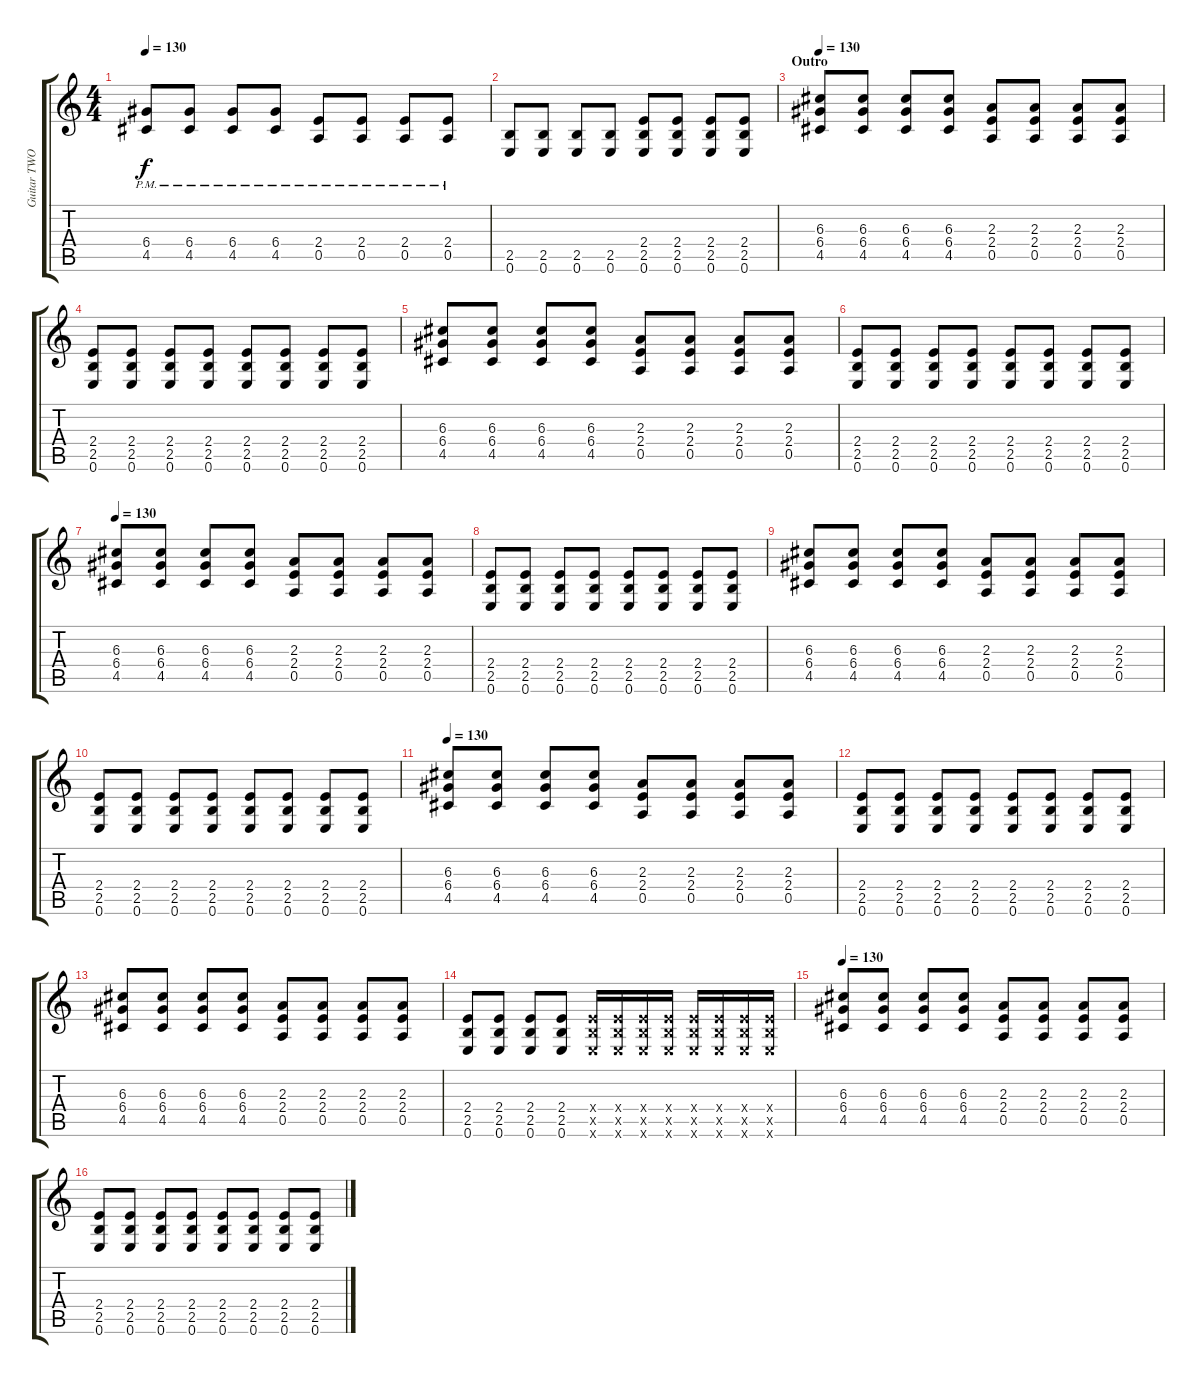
\track ("Guitar TWO" "Guitar TWO") {instrument distortionguitar}
\staff {score tabs}
\tuning (E4 B3 G3 D3 A2 E2) {hide}
\ts (4 4)
\tempo 130
\clef g2
\ks c
(6.4{pm} 4.5{pm}).8{dy f} (6.4{pm} 4.5{pm}).8 (6.4{pm} 4.5{pm}).8 (6.4{pm} 4.5{pm}).8 (2.4{pm} 0.5{pm}).8 (2.4{pm} 0.5{pm}).8 (2.4{pm} 0.5{pm}).8 (2.4{pm} 0.5{pm}).8 |
(2.5 0.6).8 (2.5 0.6).8 (2.5 0.6).8 (2.5 0.6).8 (2.4 2.5 0.6).8 (2.4 2.5 0.6).8 (2.4 2.5 0.6).8 (2.4 2.5 0.6).8 |
\section ("" "Outro")
\tempo 130
(6.3 6.4 4.5).8 (6.3 6.4 4.5).8 (6.3 6.4 4.5).8 (6.3 6.4 4.5).8 (2.3 2.4 0.5).8 (2.3 2.4 0.5).8 (2.3 2.4 0.5).8 (2.3 2.4 0.5).8 |
(2.4 2.5 0.6).8 (2.4 2.5 0.6).8 (2.4 2.5 0.6).8 (2.4 2.5 0.6).8 (2.4 2.5 0.6).8 (2.4 2.5 0.6).8 (2.4 2.5 0.6).8 (2.4 2.5 0.6).8 |
(6.3 6.4 4.5).8 (6.3 6.4 4.5).8 (6.3 6.4 4.5).8 (6.3 6.4 4.5).8 (2.3 2.4 0.5).8 (2.3 2.4 0.5).8 (2.3 2.4 0.5).8 (2.3 2.4 0.5).8 |
(2.4 2.5 0.6).8 (2.4 2.5 0.6).8 (2.4 2.5 0.6).8 (2.4 2.5 0.6).8 (2.4 2.5 0.6).8 (2.4 2.5 0.6).8 (2.4 2.5 0.6).8 (2.4 2.5 0.6).8 |
\tempo 130
(6.3 6.4 4.5).8 (6.3 6.4 4.5).8 (6.3 6.4 4.5).8 (6.3 6.4 4.5).8 (2.3 2.4 0.5).8 (2.3 2.4 0.5).8 (2.3 2.4 0.5).8 (2.3 2.4 0.5).8 |
(2.4 2.5 0.6).8 (2.4 2.5 0.6).8 (2.4 2.5 0.6).8 (2.4 2.5 0.6).8 (2.4 2.5 0.6).8 (2.4 2.5 0.6).8 (2.4 2.5 0.6).8 (2.4 2.5 0.6).8 |
(6.3 6.4 4.5).8 (6.3 6.4 4.5).8 (6.3 6.4 4.5).8 (6.3 6.4 4.5).8 (2.3 2.4 0.5).8 (2.3 2.4 0.5).8 (2.3 2.4 0.5).8 (2.3 2.4 0.5).8 |
(2.4 2.5 0.6).8 (2.4 2.5 0.6).8 (2.4 2.5 0.6).8 (2.4 2.5 0.6).8 (2.4 2.5 0.6).8 (2.4 2.5 0.6).8 (2.4 2.5 0.6).8 (2.4 2.5 0.6).8 |
\tempo 130
(6.3 6.4 4.5).8 (6.3 6.4 4.5).8 (6.3 6.4 4.5).8 (6.3 6.4 4.5).8 (2.3 2.4 0.5).8 (2.3 2.4 0.5).8 (2.3 2.4 0.5).8 (2.3 2.4 0.5).8 |
(2.4 2.5 0.6).8 (2.4 2.5 0.6).8 (2.4 2.5 0.6).8 (2.4 2.5 0.6).8 (2.4 2.5 0.6).8 (2.4 2.5 0.6).8 (2.4 2.5 0.6).8 (2.4 2.5 0.6).8 |
(6.3 6.4 4.5).8 (6.3 6.4 4.5).8 (6.3 6.4 4.5).8 (6.3 6.4 4.5).8 (2.3 2.4 0.5).8 (2.3 2.4 0.5).8 (2.3 2.4 0.5).8 (2.3 2.4 0.5).8 |
(2.4 2.5 0.6).8 (2.4 2.5 0.6).8 (2.4 2.5 0.6).8 (2.4 2.5 0.6).8 (2.4{x} 2.5{x} 0.6{x}).16 (2.4{x} 2.5{x} 0.6{x}).16 (2.4{x} 2.5{x} 0.6{x}).16 (2.4{x} 2.5{x} 0.6{x}).16 (2.4{x} 2.5{x} 0.6{x}).16 (2.4{x} 2.5{x} 0.6{x}).16 (2.4{x} 2.5{x} 0.6{x}).16 (2.4{x} 2.5{x} 0.6{x}).16 |
\tempo 130
(6.3 6.4 4.5).8 (6.3 6.4 4.5).8 (6.3 6.4 4.5).8 (6.3 6.4 4.5).8 (2.3 2.4 0.5).8 (2.3 2.4 0.5).8 (2.3 2.4 0.5).8 (2.3 2.4 0.5).8 |
(2.4 2.5 0.6).8 (2.4 2.5 0.6).8 (2.4 2.5 0.6).8 (2.4 2.5 0.6).8 (2.4 2.5 0.6).8 (2.4 2.5 0.6).8 (2.4 2.5 0.6).8 (2.4 2.5 0.6).8
